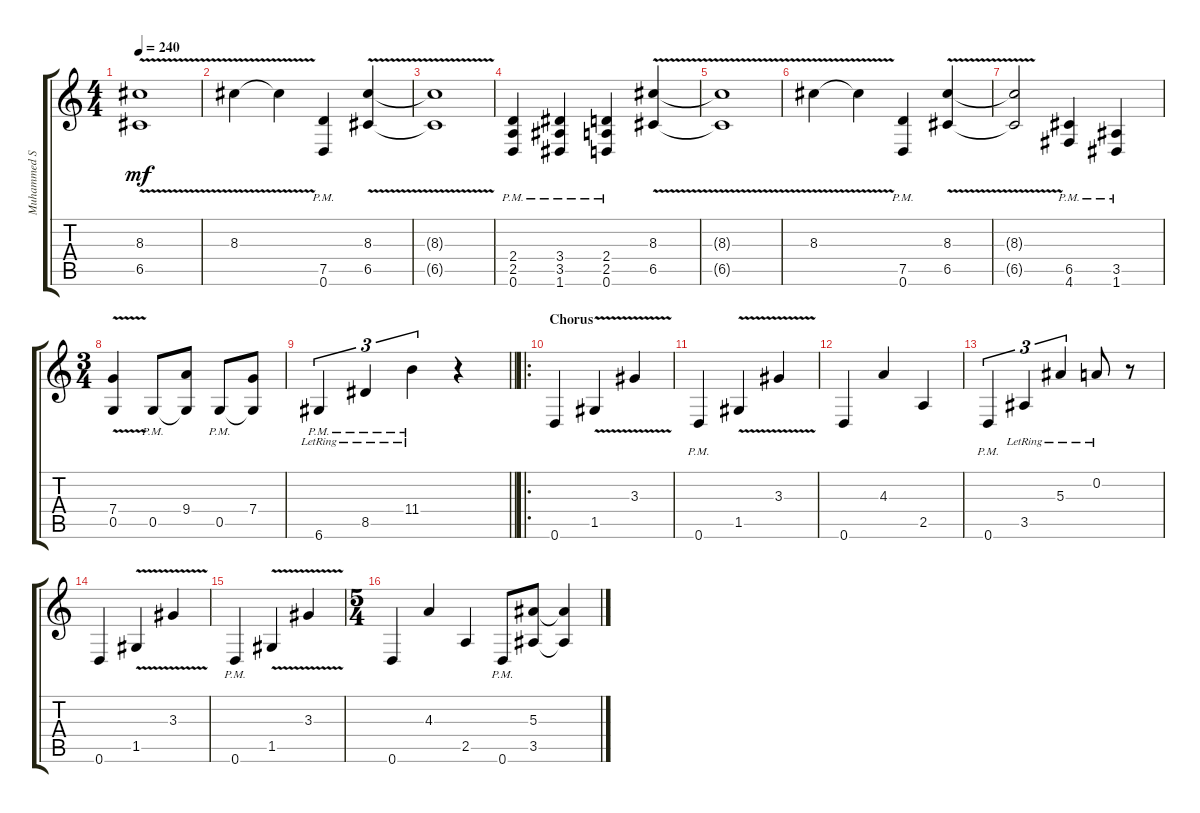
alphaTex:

\track ("Muhammed Suicmez" "Muhammed S") {instrument distortionguitar}
\staff {score tabs}
\tuning (D4 A3 F3 C3 G2 D2) {hide}
\ts (4 4)
\tempo 240
\clef g2
\ks c
(8.3{v t} 6.5{v t}).1{dy mf} |
8.3{v}.4 8.3{v t}.4 (7.5{pm} 0.6{pm}).4 (8.3{v} 6.5{v}).4 |
(8.3{v t} 6.5{v t}).1 |
(2.4{pm} 2.5{pm} 0.6{pm}).4 (3.4{pm} 3.5{pm} 1.6{pm}).4 (2.4{pm} 2.5{pm} 0.6{pm}).4 (8.3{v} 6.5{v}).4 |
(8.3{v t} 6.5{v t}).1 |
8.3{v}.4 8.3{v t}.4 (7.5{pm} 0.6{pm}).4 (8.3{v} 6.5{v}).4 |
(8.3{v t} 6.5{v t}).2 (6.5{pm} 4.6{pm}).4 (3.5{pm} 1.6{pm}).4 |
\ts (3 4)
(7.4{v} 0.5{v}).4 0.5{pm}.8 (9.4 0.5{t}).8 0.5{pm}.8 (7.4 0.5{t}).8 |
\barLineRight lightlight
6.6{pm lr}.4{tu (3 2)} 8.5{pm lr}.4{tu (3 2)} 11.4{pm lr}.4{tu (3 2)} r.4 |
\ro
\section ("" "Chorus")
0.6.4 1.5{v}.4 3.3{v}.4 |
0.6{pm}.4 1.5{v}.4 3.3{v}.4 |
0.6.4 4.3.4 2.5.4 |
0.6{pm}.4{tu (3 2)} 3.5{lr}.4{tu (3 2)} 5.3{lr}.4{tu (3 2)} 0.2{lr}.8 r.8 |
0.6.4 1.5{v}.4 3.3{v}.4 |
0.6{pm}.4 1.5{v}.4 3.3{v}.4 |
\ts (5 4)
0.6.4 4.3.4 2.5.4 0.6{pm}.8 (5.3 3.5).8 (5.3{t} 3.5{t}).4
